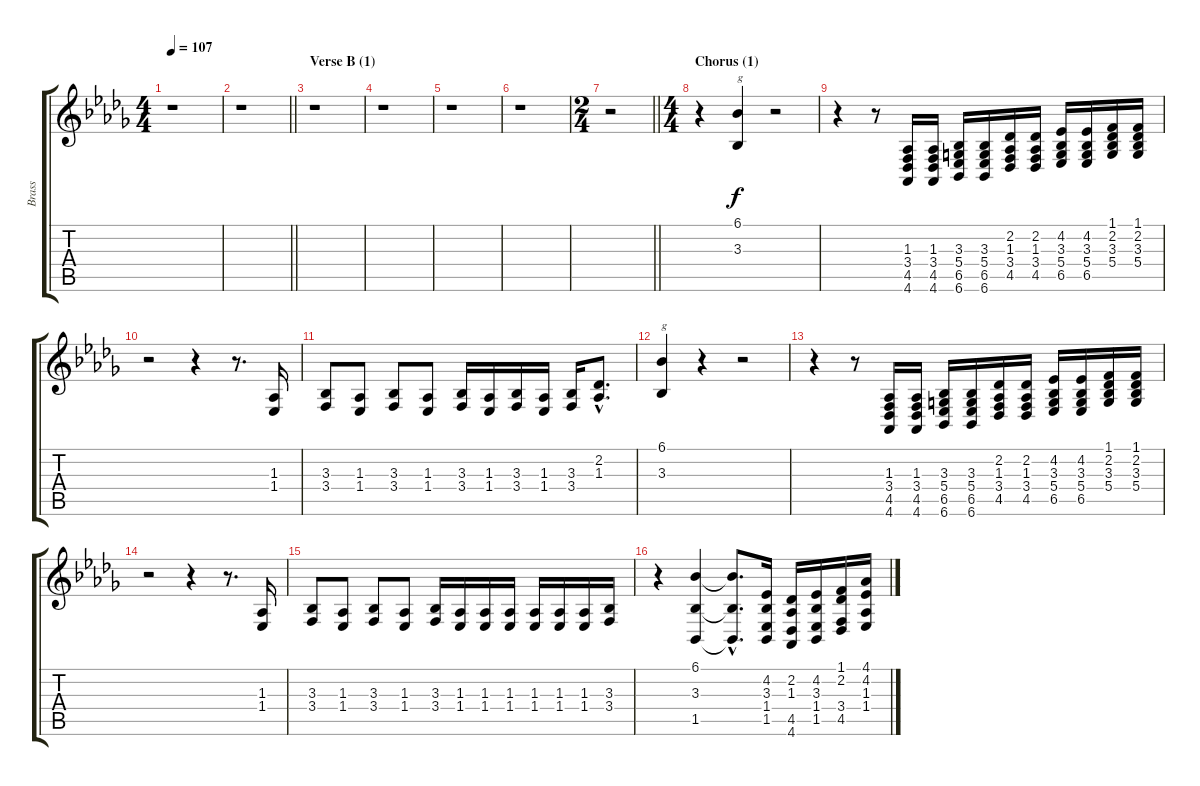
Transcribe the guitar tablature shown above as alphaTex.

\track ("Brass" "Brass") {instrument brasssection}
\staff {score tabs}
\tuning (E4 B3 G3 D3 A2 E2) {hide}
\ts (4 4)
\tempo 107
\clef g2
\ks bbminor
r.1{dy f} |
\barLineRight lightlight
r.1 |
\section ("" "Verse B (1)")
r.1 |
r.1 |
r.1 |
r.1 |
\ts (2 4)
\barLineRight lightlight
r.2 |
\ts (4 4)
\section ("" "Chorus (1)")
r.4 (6.1 3.3).4{txt "g"} r.2 |
r.4 r.8 (1.3 3.4 4.5 4.6).16 (1.3 3.4 4.5 4.6).16 (3.3 5.4 6.5 6.6).16 (3.3 5.4 6.5 6.6).16 (2.2 1.3 3.4 4.5).16 (2.2 1.3 3.4 4.5).16 (4.2 3.3 5.4 6.5).16 (4.2 3.3 5.4 6.5).16 (1.1 2.2 3.3 5.4).16 (1.1 2.2 3.3 5.4).16 |
r.2 r.4 r.8{d} (1.3 1.4).16 |
(3.3 3.4).8 (1.3 1.4).8 (3.3 3.4).8 (1.3 1.4).8 (3.3 3.4).16 (1.3 1.4).16 (3.3 3.4).16 (1.3 1.4).16 (3.3 3.4).16 (2.2{hac} 1.3{hac}).8{d} |
(6.1 3.3).4{txt "g"} r.4 r.2 |
r.4 r.8 (1.3 3.4 4.5 4.6).16 (1.3 3.4 4.5 4.6).16 (3.3 5.4 6.5 6.6).16 (3.3 5.4 6.5 6.6).16 (2.2 1.3 3.4 4.5).16 (2.2 1.3 3.4 4.5).16 (4.2 3.3 5.4 6.5).16 (4.2 3.3 5.4 6.5).16 (1.1 2.2 3.3 5.4).16 (1.1 2.2 3.3 5.4).16 |
r.2 r.4 r.8{d} (1.3 1.4).16 |
(3.3 3.4).8 (1.3 1.4).8 (3.3 3.4).8 (1.3 1.4).8 (3.3 3.4).16 (1.3 1.4).16 (1.3 1.4).16 (1.3 1.4).16 (1.3 1.4).16 (1.3 1.4).16 (1.3 1.4).16 (3.3 3.4).16 |
r.4 (6.1 3.3 1.5).4 (6.1{hac t} 3.3{hac t} 1.5{hac t}).8{d} (4.2 3.3 1.4 1.5).16 (2.2 1.3 4.5 4.6).16 (4.2 3.3 1.4 1.5).16 (1.1 2.2 3.4 4.5).16 (4.1 4.2 1.3 1.4).16
